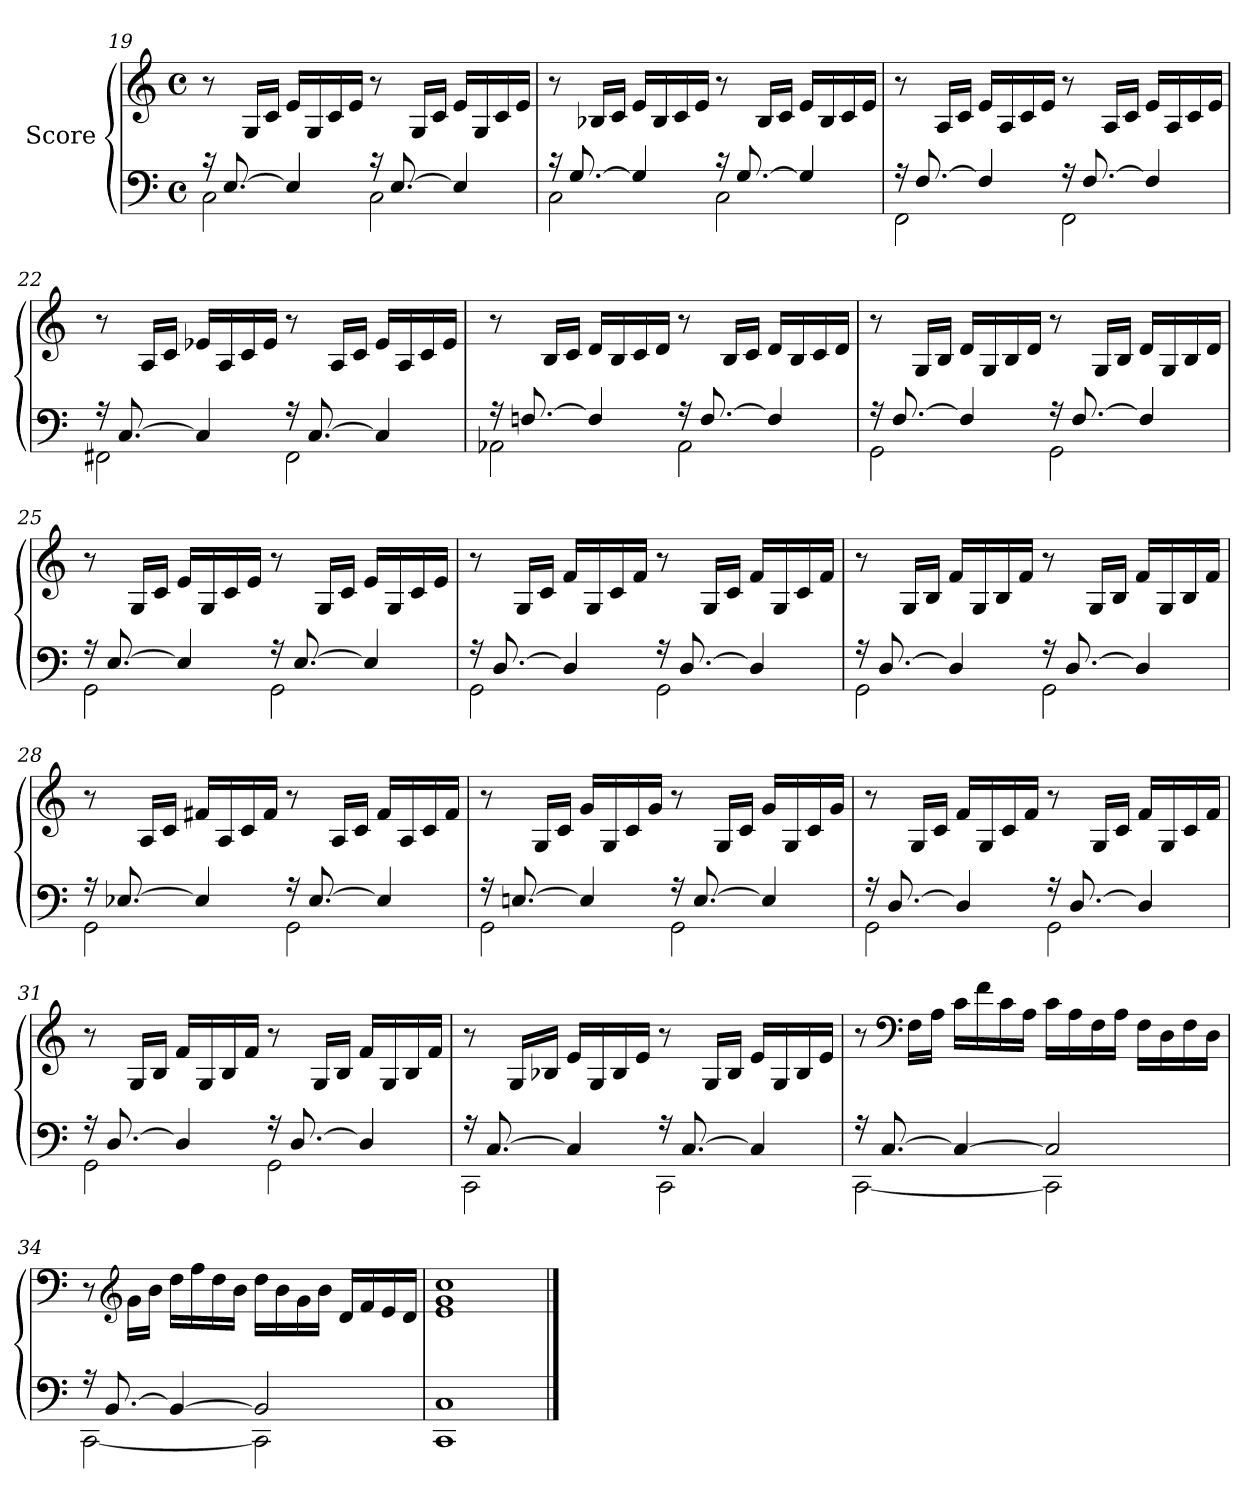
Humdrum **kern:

**kern	**kern
*part1	*part1
*staff2	*staff1
*I"Score	*
!!LO:LB:g=z
*clefF4	*clefG2
*k[]	*k[]
*M4/4	*M4/4
*met(c)	*met(c)
=19	=19
*^	*
16r	2C\	8r
[8.E/	.	.
.	.	16G/LL
.	.	16c/JJ
4E/]	.	16e/LL
.	.	16G/
.	.	16c/
.	.	16e/JJ
16r	2C\	8r
[8.E/	.	.
.	.	16G/LL
.	.	16c/JJ
4E/]	.	16e/LL
.	.	16G/
.	.	16c/
.	.	16e/JJ
=20	=20	=20
16r	2C\	8r
[8.G/	.	.
.	.	16B-X/LL
.	.	16c/JJ
4G/]	.	16e/LL
.	.	16B-/
.	.	16c/
.	.	16e/JJ
16r	2C\	8r
[8.G/	.	.
.	.	16B-/LL
.	.	16c/JJ
4G/]	.	16e/LL
.	.	16B-/
.	.	16c/
.	.	16e/JJ
=21	=21	=21
16r	2FF\	8r
[8.F/	.	.
.	.	16A/LL
.	.	16c/JJ
4F/]	.	16e/LL
.	.	16A/
.	.	16c/
.	.	16e/JJ
16r	2FF\	8r
[8.F/	.	.
.	.	16A/LL
.	.	16c/JJ
4F/]	.	16e/LL
.	.	16A/
.	.	16c/
.	.	16e/JJ
!!LO:LB:g=z
=22	=22	=22
16r	2FF#X\	8r
[8.C/	.	.
.	.	16A/LL
.	.	16c/JJ
4C/]	.	16e-X/LL
.	.	16A/
.	.	16c/
.	.	16e-/JJ
16r	2FF#\	8r
[8.C/	.	.
.	.	16A/LL
.	.	16c/JJ
4C/]	.	16e-/LL
.	.	16A/
.	.	16c/
.	.	16e-/JJ
=23	=23	=23
16r	2AA-X\	8r
[8.Fni/	.	.
.	.	16B/LL
.	.	16c/JJ
4F/]	.	16d/LL
.	.	16B/
.	.	16c/
.	.	16d/JJ
16r	2AA-\	8r
[8.F/	.	.
.	.	16B/LL
.	.	16c/JJ
4F/]	.	16d/LL
.	.	16B/
.	.	16c/
.	.	16d/JJ
!!LO:PB:g=z
=24	=24	=24
16r	2GG\	8r
[8.F/	.	.
.	.	16G/LL
.	.	16B/JJ
4F/]	.	16d/LL
.	.	16G/
.	.	16B/
.	.	16d/JJ
16r	2GG\	8r
[8.F/	.	.
.	.	16G/LL
.	.	16B/JJ
4F/]	.	16d/LL
.	.	16G/
.	.	16B/
.	.	16d/JJ
=25	=25	=25
16r	2GG\	8r
[8.E/	.	.
.	.	16G/LL
.	.	16c/JJ
4E/]	.	16e/LL
.	.	16G/
.	.	16c/
.	.	16e/JJ
16r	2GG\	8r
[8.E/	.	.
.	.	16G/LL
.	.	16c/JJ
4E/]	.	16e/LL
.	.	16G/
.	.	16c/
.	.	16e/JJ
=26	=26	=26
16r	2GG\	8r
[8.D/	.	.
.	.	16G/LL
.	.	16c/JJ
4D/]	.	16f/LL
.	.	16G/
.	.	16c/
.	.	16f/JJ
16r	2GG\	8r
[8.D/	.	.
.	.	16G/LL
.	.	16c/JJ
4D/]	.	16f/LL
.	.	16G/
.	.	16c/
.	.	16f/JJ
!!LO:LB:g=z
=27	=27	=27
16r	2GG\	8r
[8.D/	.	.
.	.	16G/LL
.	.	16B/JJ
4D/]	.	16f/LL
.	.	16G/
.	.	16B/
.	.	16f/JJ
16r	2GG\	8r
[8.D/	.	.
.	.	16G/LL
.	.	16B/JJ
4D/]	.	16f/LL
.	.	16G/
.	.	16B/
.	.	16f/JJ
=28	=28	=28
16r	2GG\	8r
[8.E-X/	.	.
.	.	16A/LL
.	.	16c/JJ
4E-/]	.	16f#X/LL
.	.	16A/
.	.	16c/
.	.	16f#/JJ
16r	2GG\	8r
[8.E-/	.	.
.	.	16A/LL
.	.	16c/JJ
4E-/]	.	16f#/LL
.	.	16A/
.	.	16c/
.	.	16f#/JJ
=29	=29	=29
16r	2GG\	8r
[8.En/	.	.
.	.	16G/LL
.	.	16c/JJ
4E/]	.	16g/LL
.	.	16G/
.	.	16c/
.	.	16g/JJ
16r	2GG\	8r
[8.E/	.	.
.	.	16G/LL
.	.	16c/JJ
4E/]	.	16g/LL
.	.	16G/
.	.	16c/
.	.	16g/JJ
!!LO:LB:g=z
=30	=30	=30
16r	2GG\	8r
[8.D/	.	.
.	.	16G/LL
.	.	16c/JJ
4D/]	.	16f/LL
.	.	16G/
.	.	16c/
.	.	16f/JJ
16r	2GG\	8r
[8.D/	.	.
.	.	16G/LL
.	.	16c/JJ
4D/]	.	16f/LL
.	.	16G/
.	.	16c/
.	.	16f/JJ
=31	=31	=31
16r	2GG\	8r
[8.D/	.	.
.	.	16G/LL
.	.	16B/JJ
4D/]	.	16f/LL
.	.	16G/
.	.	16B/
.	.	16f/JJ
16r	2GG\	8r
[8.D/	.	.
.	.	16G/LL
.	.	16B/JJ
4D/]	.	16f/LL
.	.	16G/
.	.	16B/
.	.	16f/JJ
=32	=32	=32
16r	2CC\	8r
[8.C/	.	.
.	.	16G/LL
.	.	16B-X/JJ
4C/]	.	16e/LL
.	.	16G/
.	.	16B-/
.	.	16e/JJ
16r	2CC\	8r
[8.C/	.	.
.	.	16G/LL
.	.	16B-/JJ
4C/]	.	16e/LL
.	.	16G/
.	.	16B-/
.	.	16e/JJ
!!LO:LB:g=z
=33	=33	=33
16r	[2CC\	8r
[8.C/	.	.
*	*	*clefF4
.	.	16F\LL
.	.	16A\JJ
4C/_	.	16c\LL
.	.	16f\
.	.	16c\
.	.	16A\JJ
2C/]	2CC\]	16c\LL
.	.	16A\
.	.	16F\
.	.	16A\JJ
.	.	16F\LL
.	.	16D\
.	.	16F\
.	.	16D\JJ
=34	=34	=34
16r	[2CC\	8r
[8.BB/	.	.
*	*	*clefG2
.	.	16g\LL
.	.	16b\JJ
4BB/_	.	16dd\LL
.	.	16ff\
.	.	16dd\
.	.	16b\JJ
2BB/]	2CC\]	16dd\LL
.	.	16b\
.	.	16g\
.	.	16b\JJ
.	.	16d/LL
.	.	16f/
.	.	16e/
.	.	16d/JJ
=35	=35	=35
1C	1CC	1e 1g 1cc
*v	*v	*
==	==
*-	*-
